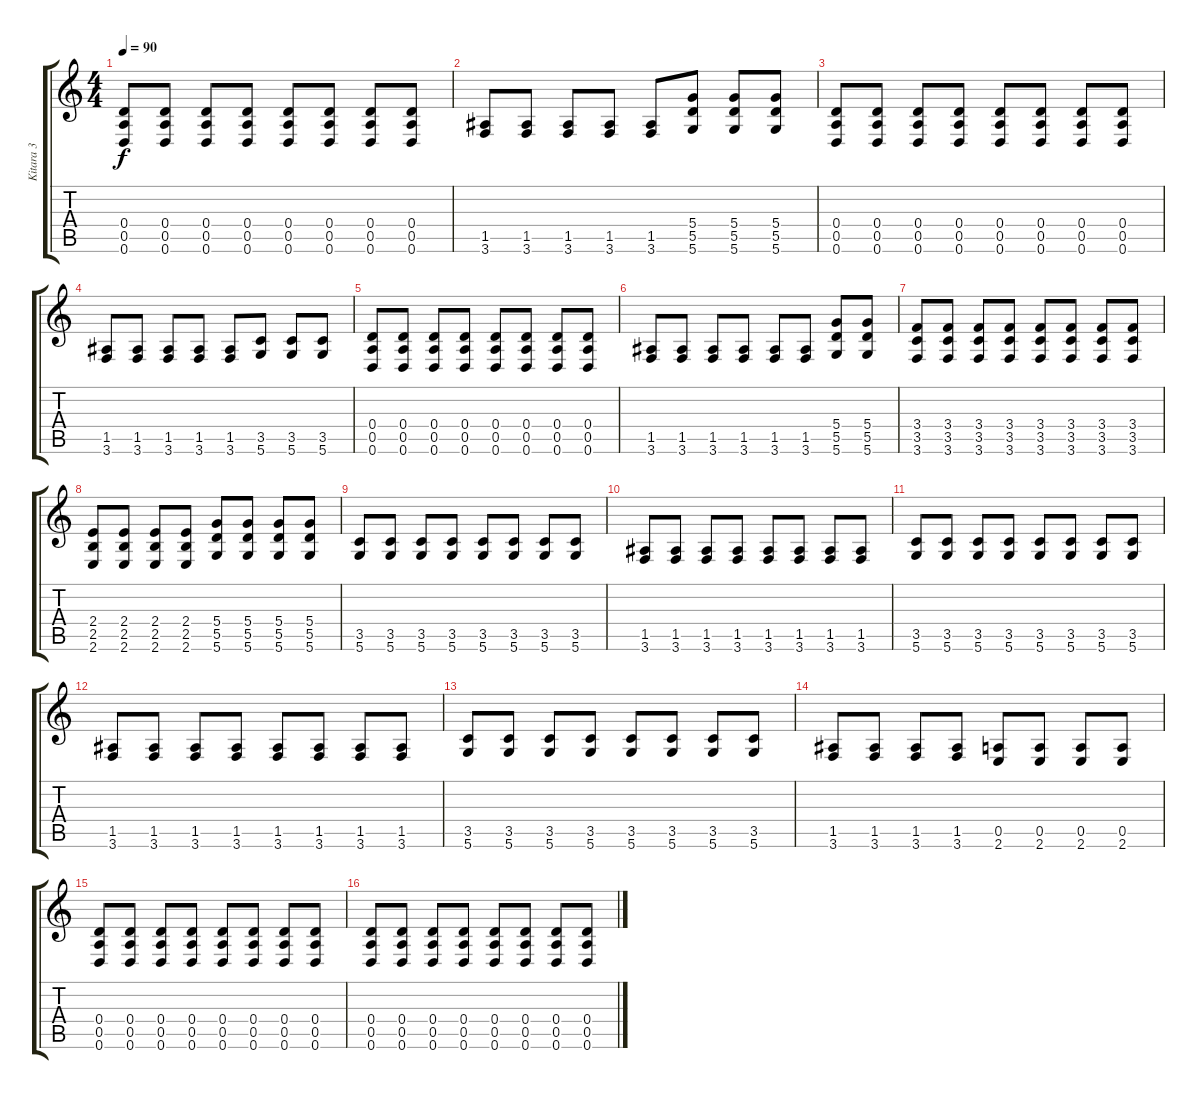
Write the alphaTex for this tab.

\track ("Kitara 3" "Kitara 3") {instrument distortionguitar}
\staff {score tabs}
\tuning (E4 B3 G3 D3 A2 D2) {hide}
\ts (4 4)
\tempo 90
\clef g2
\ks c
(0.4 0.5 0.6).8{dy f volume 10 balance 16} (0.4 0.5 0.6).8 (0.4 0.5 0.6).8 (0.4 0.5 0.6).8 (0.4 0.5 0.6).8 (0.4 0.5 0.6).8 (0.4 0.5 0.6).8 (0.4 0.5 0.6).8 |
(1.5 3.6).8 (1.5 3.6).8 (1.5 3.6).8 (1.5 3.6).8 (1.5 3.6).8 (5.4 5.5 5.6).8 (5.4 5.5 5.6).8 (5.4 5.5 5.6).8 |
(0.4 0.5 0.6).8 (0.4 0.5 0.6).8 (0.4 0.5 0.6).8 (0.4 0.5 0.6).8 (0.4 0.5 0.6).8 (0.4 0.5 0.6).8 (0.4 0.5 0.6).8 (0.4 0.5 0.6).8 |
(1.5 3.6).8 (1.5 3.6).8 (1.5 3.6).8 (1.5 3.6).8 (1.5 3.6).8 (3.5 5.6).8 (3.5 5.6).8 (3.5 5.6).8 |
(0.4 0.5 0.6).8 (0.4 0.5 0.6).8 (0.4 0.5 0.6).8 (0.4 0.5 0.6).8 (0.4 0.5 0.6).8 (0.4 0.5 0.6).8 (0.4 0.5 0.6).8 (0.4 0.5 0.6).8 |
(1.5 3.6).8 (1.5 3.6).8 (1.5 3.6).8 (1.5 3.6).8 (1.5 3.6).8 (1.5 3.6).8 (5.4 5.5 5.6).8 (5.4 5.5 5.6).8 |
(3.4 3.5 3.6).8 (3.4 3.5 3.6).8 (3.4 3.5 3.6).8 (3.4 3.5 3.6).8 (3.4 3.5 3.6).8 (3.4 3.5 3.6).8 (3.4 3.5 3.6).8 (3.4 3.5 3.6).8 |
(2.4 2.5 2.6).8 (2.4 2.5 2.6).8 (2.4 2.5 2.6).8 (2.4 2.5 2.6).8 (5.4 5.5 5.6).8 (5.4 5.5 5.6).8 (5.4 5.5 5.6).8 (5.4 5.5 5.6).8 |
(3.5 5.6).8{volume 16 balance 8} (3.5 5.6).8 (3.5 5.6).8 (3.5 5.6).8 (3.5 5.6).8 (3.5 5.6).8 (3.5 5.6).8 (3.5 5.6).8 |
(1.5 3.6).8 (1.5 3.6).8 (1.5 3.6).8 (1.5 3.6).8 (1.5 3.6).8 (1.5 3.6).8 (1.5 3.6).8 (1.5 3.6).8 |
(3.5 5.6).8 (3.5 5.6).8 (3.5 5.6).8 (3.5 5.6).8 (3.5 5.6).8 (3.5 5.6).8 (3.5 5.6).8 (3.5 5.6).8 |
(1.5 3.6).8 (1.5 3.6).8 (1.5 3.6).8 (1.5 3.6).8 (1.5 3.6).8 (1.5 3.6).8 (1.5 3.6).8 (1.5 3.6).8 |
(3.5 5.6).8 (3.5 5.6).8 (3.5 5.6).8 (3.5 5.6).8 (3.5 5.6).8 (3.5 5.6).8 (3.5 5.6).8 (3.5 5.6).8 |
(1.5 3.6).8 (1.5 3.6).8 (1.5 3.6).8 (1.5 3.6).8 (0.5 2.6).8 (0.5 2.6).8 (0.5 2.6).8 (0.5 2.6).8 |
(0.4 0.5 0.6).8 (0.4 0.5 0.6).8 (0.4 0.5 0.6).8 (0.4 0.5 0.6).8 (0.4 0.5 0.6).8 (0.4 0.5 0.6).8 (0.4 0.5 0.6).8 (0.4 0.5 0.6).8 |
(0.4 0.5 0.6).8 (0.4 0.5 0.6).8 (0.4 0.5 0.6).8 (0.4 0.5 0.6).8 (0.4 0.5 0.6).8 (0.4 0.5 0.6).8 (0.4 0.5 0.6).8 (0.4 0.5 0.6).8
